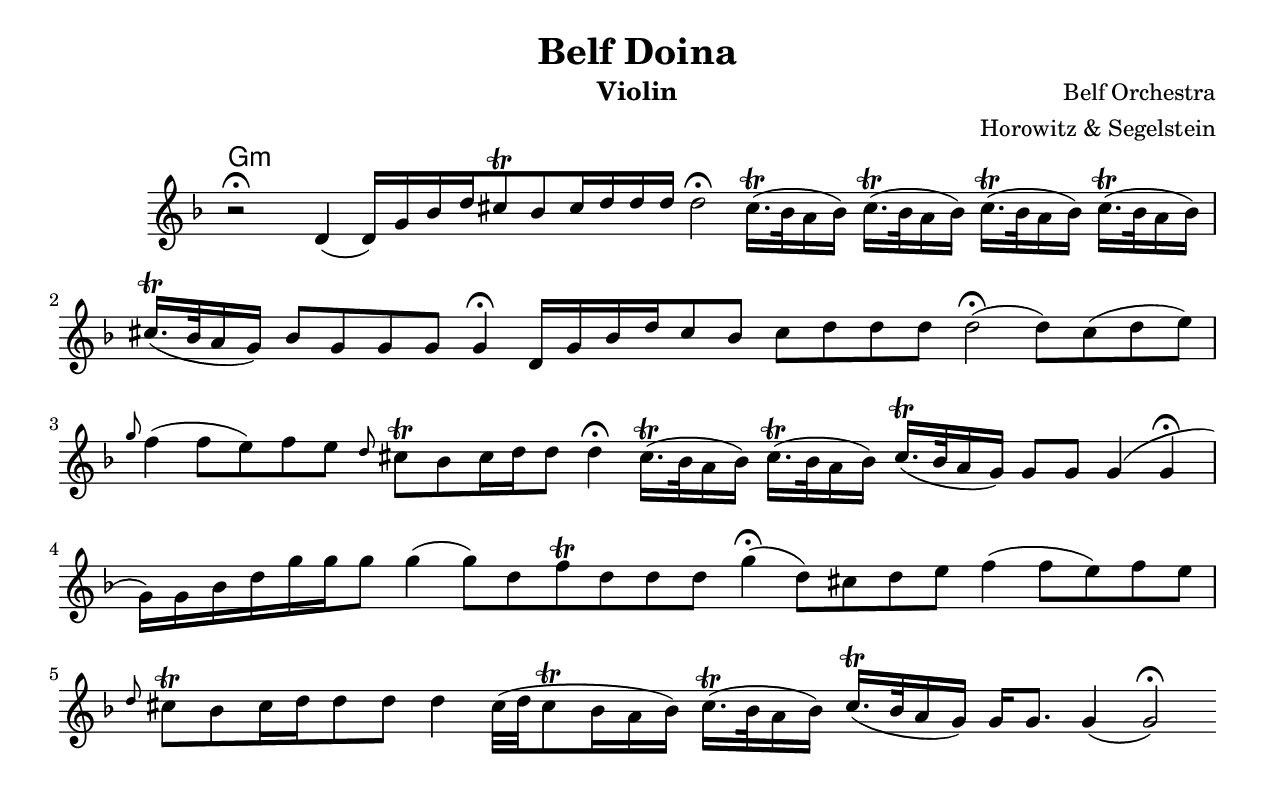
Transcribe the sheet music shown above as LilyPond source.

\version "2.18.0"
\language "english"
%\pointAndClickOff

\paper{
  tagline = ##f
  %print-all-headers = ##t
  #(set-paper-size "letter")
}
\header{
  title= "Belf Doina"
  %subtitle="Clarinet"
  composer= "Belf Orchestra"
  instrument = "Violin"
  arranger= "Horowitz & Segelstein"
}

%\markup{ Got something to say? }

orbital = { cs16.\trill (bf32 a16 bf) }

melody = \relative c' {
  \clef treble
  \key d \minor
  \time 12/4
  \override Staff.TimeSignature.stencil = ##f
  r2 \fermata d4(d16)g bf d
  cs8 \trill bf cs16 d d d
  d2\fermata
  \orbital
  \orbital
  \orbital
  \orbital
  cs16. \trill (bf32 a16 g)
  bf8 g g g g4 \fermata

  d16 g bf d
  cs8 bf cs d d d
  d2\fermata(d8) cs(d e)
  \grace g f4 (f8 e)
  f8 e \grace d cs\trill bf
  cs16 d d8 d4\fermata
  \orbital
  \orbital
  cs16. \trill (bf32 a16 g)
  g8 g g4(g \fermata g16)g bf d
  g16 g g8 g4(g8)d f\trill d d d
  g4\fermata (d8)cs d e
  f4(f8 e) f e
  \grace d8 cs\trill bf
  cs16 d d8 d d4
  cs32(d cs8\trill bf16 a bf )
  \orbital
  cs16. \trill (bf32 a16 g)
  g16 g8. g4(g2\fermata)


}


harmonies = \chordmode {
  g4:m
}


\score {
  <<
    \new ChordNames {
      \harmonies
    }
    \new Staff
    \melody


  >>

  \midi{\tempo 4 = 120}
  \layout{

  }
}